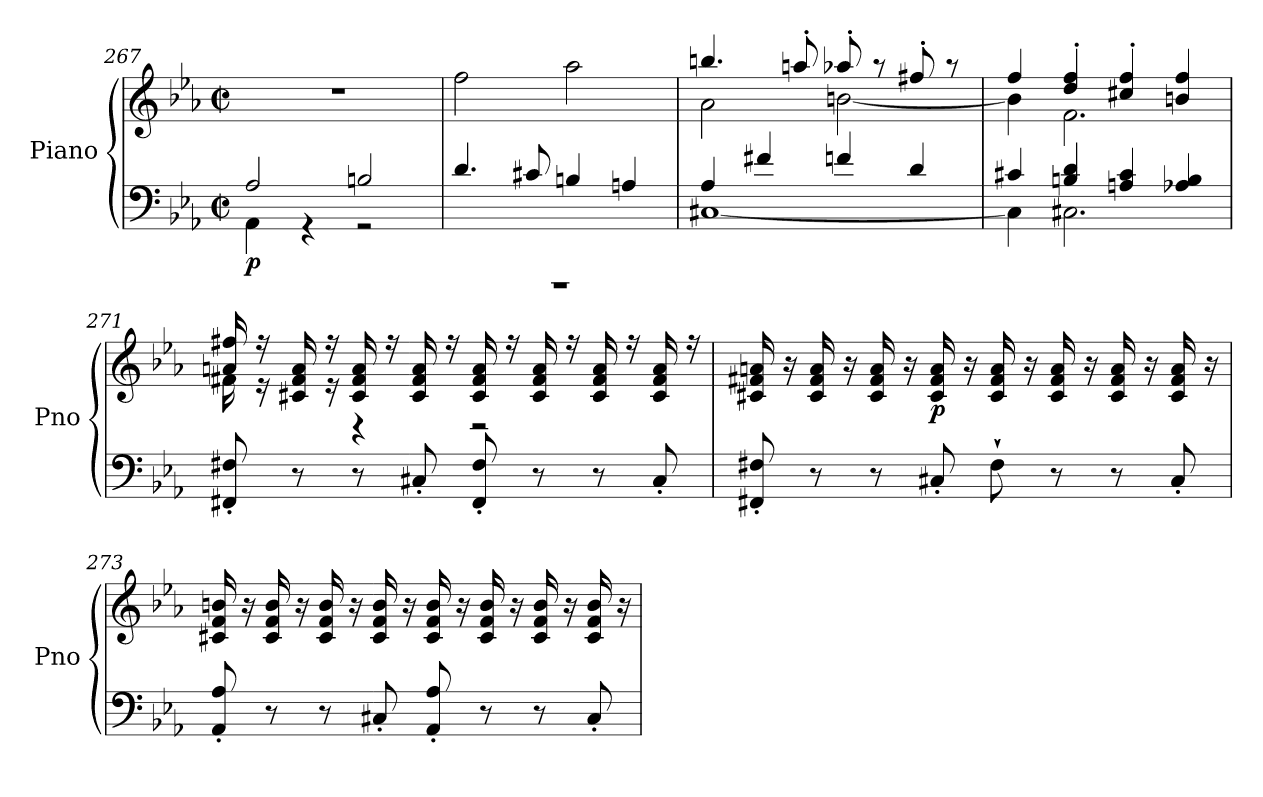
**kern	**kern	**dynam
*part1	*part1	*part1
*staff2	*staff1	*staff1/2
*I"Piano	*	*
*I'Pno	*	*
*clefF4	*clefG2	*
*k[b-e-a-]	*k[b-e-a-]	*
*M2/2	*M2/2	*
*met(c|)	*met(c|)	*
=267	=267	=267
*^	*	*
!	!	!	!LO:DY:b=2
2A-/	4AA-\	1r	p
.	4r	.	.
2Bn/	2r	.	.
!!LO:PB:g=z
=268	=268	=268	=268
4.d/	1rDDD	2ff\	.
8c#X/	.	.	.
4Bn/	.	2aa-\	.
4An/	.	.	.
=269	=269	=269	=269
*	*	*^	*
4A-/	[1C#X	4.bbn/	2a-\	.
4f#X/	.	.	.	.
.	.	8aan'/	.	.
4fn/	.	8aa-X'/	[2bn\	.
.	.	8r	.	.
4d/	.	8ff#X'/	.	.
.	.	8r	.	.
=270	=270	=270	=270	=270
4c#X/	4C#\]	4ff/	4b\]	.
4Bn/ 4d/	2.C#X\	4dd/' 4ff/'	2.f\	.
4An/ 4c#/	.	4cc#X/' 4ff/'	.	.
4A-X/ 4B/	.	4bn/ 4ff/	.	.
*v	*v	*	*	*
!!LO:LB:g=z	!!
=271	=271	=271	=271
8FF#X/' 8F#X/'	16an/ 16ff#X/	16f#X\	.
.	16r	16r	.
8r	16c#X/ 16f#/ 16a/	16ryy	.
.	16r	16r	.
8r	16c#/ 16f#/ 16a/	4r	.
.	16r	.	.
8C#X'/	16c#/ 16f#/ 16a/	.	.
.	16r	.	.
8FF#/' 8F#/'	16c#/ 16f#/ 16a/	2r	.
.	16r	.	.
8r	16c#/ 16f#/ 16a/	.	.
.	16r	.	.
8r	16c#/ 16f#/ 16a/	.	.
.	16r	.	.
8C#'/	16c#/ 16f#/ 16a/	.	.
.	16r	.	.
*	*v	*v	*
!!LO:LB:g=z
=272	=272	=272
8FF#X/' 8F#X/'	16c#X/ 16f#X/ 16an/	.
.	16r	.
8r	16c#/ 16f#/ 16a/	.
.	16r	.
8r	16c#/ 16f#/ 16a/	.
.	16r	.
!	!	!LO:DY:b
8C#X'/	16c#/ 16f#/ 16a/	p
.	16r	.
8F#''\	16c#/ 16f#/ 16a/	.
.	16r	.
8r	16c#/ 16f#/ 16a/	.
.	16r	.
8r	16c#/ 16f#/ 16a/	.
.	16r	.
8C#'/	16c#/ 16f#/ 16a/	.
.	16r	.
=273	=273	=273
8AA-/' 8A-/'	16c#X/ 16f/ 16bn/	.
.	16r	.
8r	16c#/ 16f/ 16b/	.
.	16r	.
8r	16c#/ 16f/ 16b/	.
.	16r	.
8C#X'/	16c#/ 16f/ 16b/	.
.	16r	.
8AA-/' 8A-/'	16c#/ 16f/ 16b/	.
.	16r	.
8r	16c#/ 16f/ 16b/	.
.	16r	.
8r	16c#/ 16f/ 16b/	.
.	16r	.
8C#'/	16c#/ 16f/ 16b/	.
.	16r	.
=	=	=
*-	*-	*-
